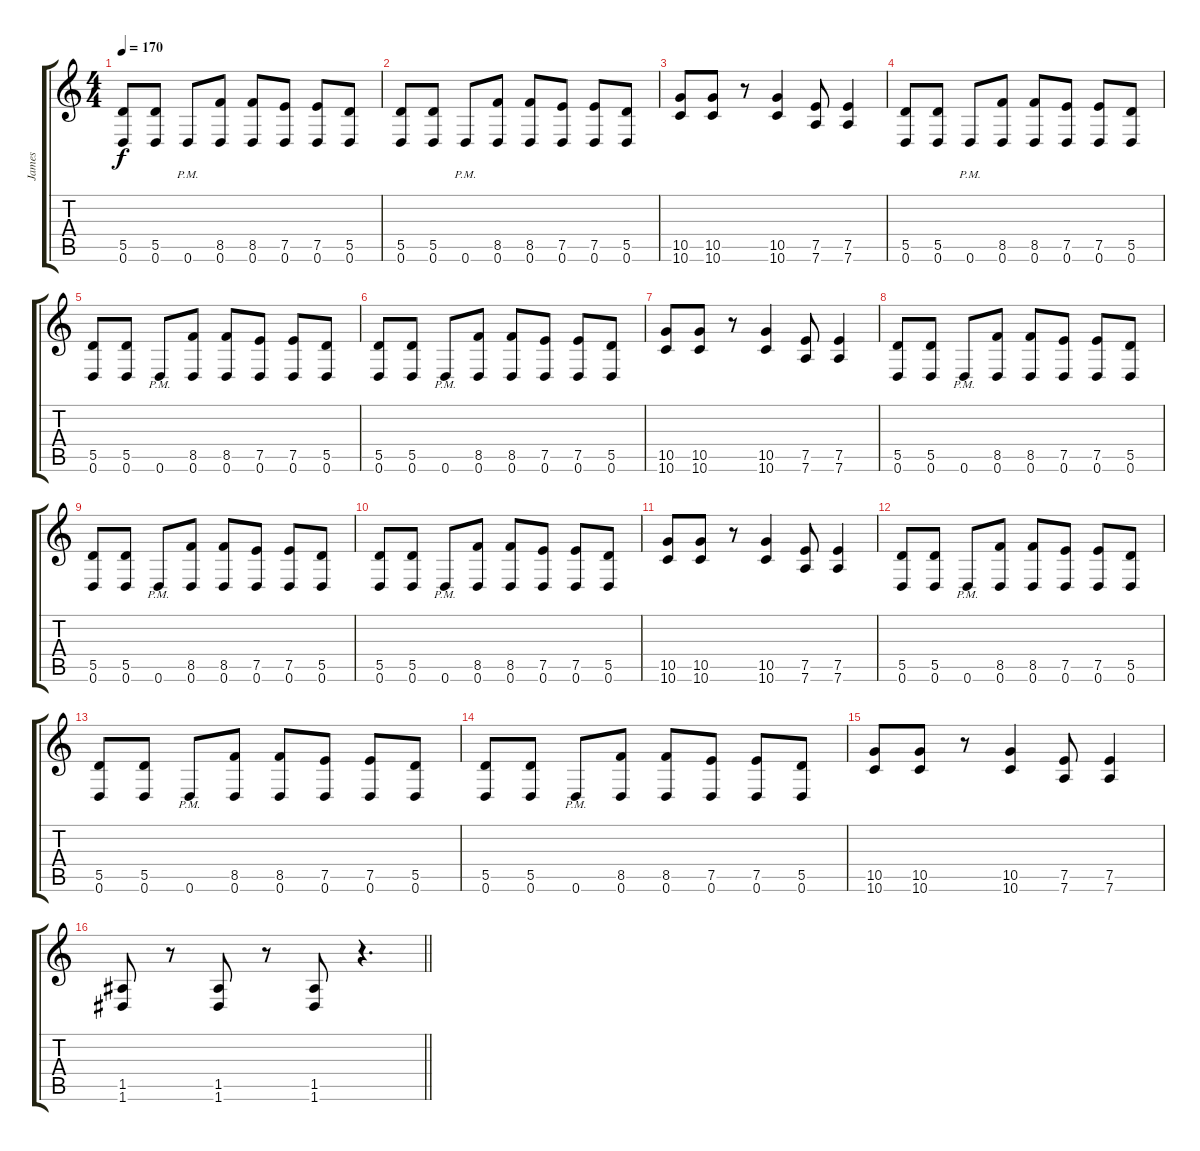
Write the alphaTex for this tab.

\track ("James" "James") {instrument distortionguitar}
\staff {score tabs}
\tuning (E4 B3 G3 D3 A2 D2) {hide}
\ts (4 4)
\tempo 170
\clef g2
\ks c
(5.5 0.6).8{dy f} (5.5 0.6).8 0.6{pm}.8 (8.5 0.6).8 (8.5 0.6).8 (7.5 0.6).8 (7.5 0.6).8 (5.5 0.6).8 |
(5.5 0.6).8 (5.5 0.6).8 0.6{pm}.8 (8.5 0.6).8 (8.5 0.6).8 (7.5 0.6).8 (7.5 0.6).8 (5.5 0.6).8 |
(10.5 10.6).8 (10.5 10.6).8 r.8 (10.5 10.6).4 (7.5 7.6).8 (7.5 7.6).4 |
(5.5 0.6).8 (5.5 0.6).8 0.6{pm}.8 (8.5 0.6).8 (8.5 0.6).8 (7.5 0.6).8 (7.5 0.6).8 (5.5 0.6).8 |
(5.5 0.6).8 (5.5 0.6).8 0.6{pm}.8 (8.5 0.6).8 (8.5 0.6).8 (7.5 0.6).8 (7.5 0.6).8 (5.5 0.6).8 |
(5.5 0.6).8 (5.5 0.6).8 0.6{pm}.8 (8.5 0.6).8 (8.5 0.6).8 (7.5 0.6).8 (7.5 0.6).8 (5.5 0.6).8 |
(10.5 10.6).8 (10.5 10.6).8 r.8 (10.5 10.6).4 (7.5 7.6).8 (7.5 7.6).4 |
(5.5 0.6).8 (5.5 0.6).8 0.6{pm}.8 (8.5 0.6).8 (8.5 0.6).8 (7.5 0.6).8 (7.5 0.6).8 (5.5 0.6).8 |
(5.5 0.6).8 (5.5 0.6).8 0.6{pm}.8 (8.5 0.6).8 (8.5 0.6).8 (7.5 0.6).8 (7.5 0.6).8 (5.5 0.6).8 |
(5.5 0.6).8 (5.5 0.6).8 0.6{pm}.8 (8.5 0.6).8 (8.5 0.6).8 (7.5 0.6).8 (7.5 0.6).8 (5.5 0.6).8 |
(10.5 10.6).8 (10.5 10.6).8 r.8 (10.5 10.6).4 (7.5 7.6).8 (7.5 7.6).4 |
(5.5 0.6).8 (5.5 0.6).8 0.6{pm}.8 (8.5 0.6).8 (8.5 0.6).8 (7.5 0.6).8 (7.5 0.6).8 (5.5 0.6).8 |
(5.5 0.6).8 (5.5 0.6).8 0.6{pm}.8 (8.5 0.6).8 (8.5 0.6).8 (7.5 0.6).8 (7.5 0.6).8 (5.5 0.6).8 |
(5.5 0.6).8 (5.5 0.6).8 0.6{pm}.8 (8.5 0.6).8 (8.5 0.6).8 (7.5 0.6).8 (7.5 0.6).8 (5.5 0.6).8 |
(10.5 10.6).8 (10.5 10.6).8 r.8 (10.5 10.6).4 (7.5 7.6).8 (7.5 7.6).4 |
\barLineRight lightlight
(1.5 1.6).8 r.8 (1.5 1.6).8 r.8 (1.5 1.6).8 r.4{d}
